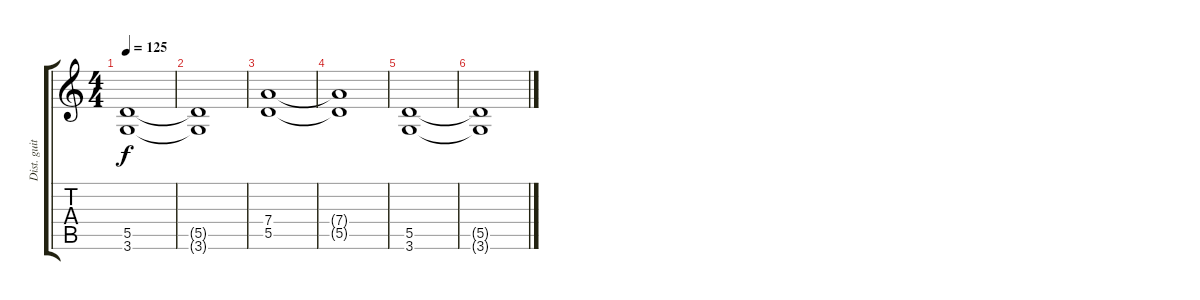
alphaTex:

\track ("Dist. guitar 1" "Dist. guit") {instrument overdrivenguitar}
\staff {score tabs}
\tuning (E4 B3 G3 D3 A2 E2) {hide}
\ts (4 4)
\tempo 125
\clef g2
\ks c
(5.5 3.6).1{dy f} |
(5.5{t} 3.6{t}).1 |
(7.4 5.5).1{volume 0} |
(7.4{t} 5.5{t}).1 |
(5.5 3.6).1 |
(5.5{t} 3.6{t}).1
